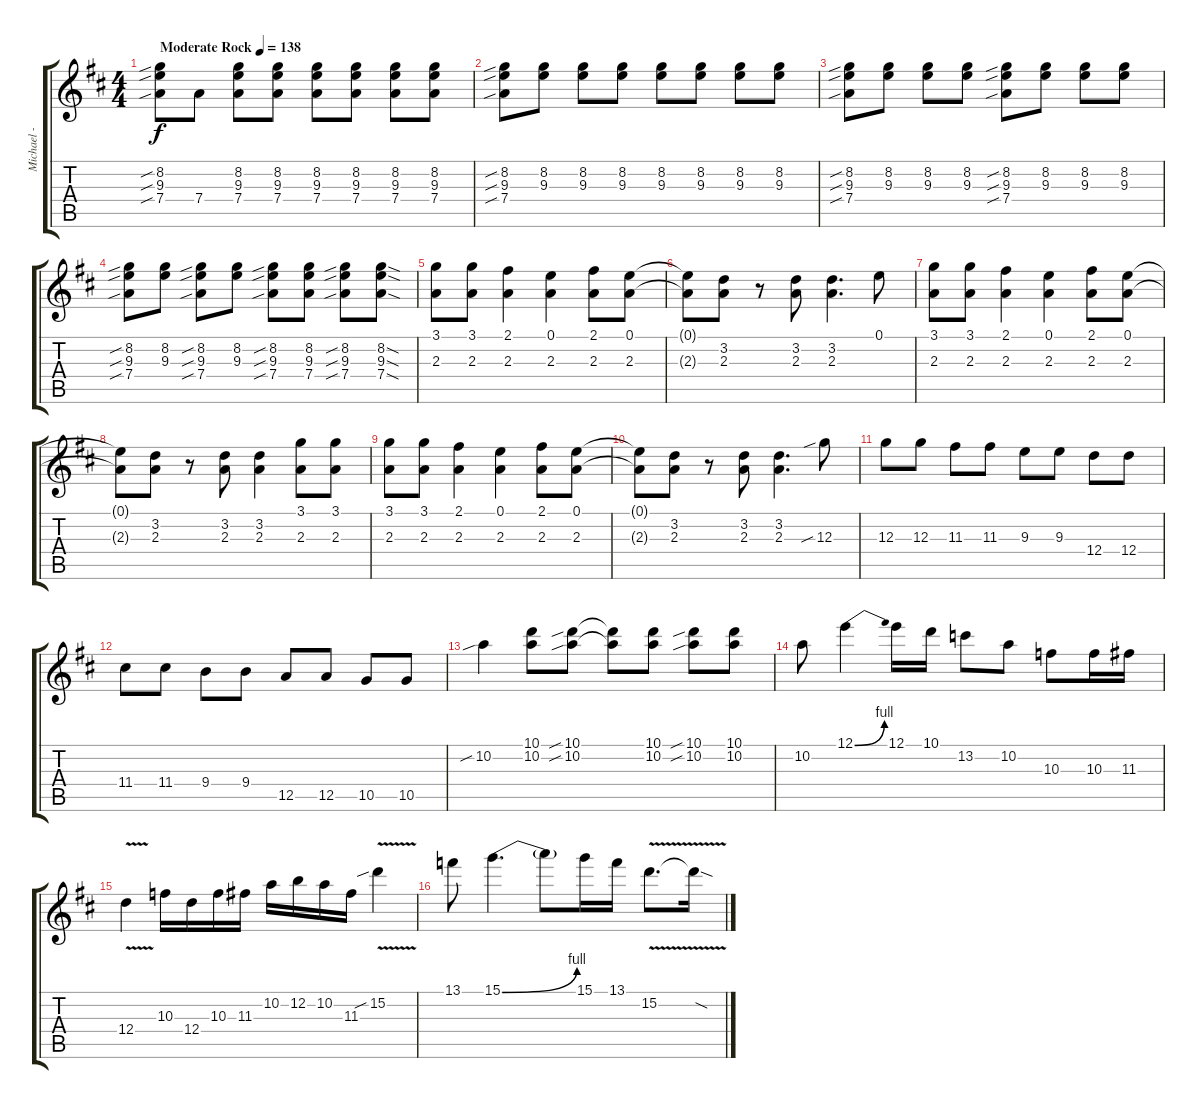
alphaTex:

\track ("Michael - 1" "Michael - ") {instrument overdrivenguitar}
\staff {score tabs}
\tuning (E4 B3 G3 D3 A2 E2) {hide}
\ts (4 4)
\tempo (138 "Moderate Rock")
\clef g2
\ks d
(8.2{sib} 9.3{sib} 7.4{sib}).8{dy f instrument overdrivenguitar} 7.4.8 (8.2 9.3 7.4).8 (8.2 9.3 7.4).8 (8.2 9.3 7.4).8 (8.2 9.3 7.4).8 (8.2 9.3 7.4).8 (8.2 9.3 7.4).8 |
(8.2{sib} 9.3{sib} 7.4{sib}).8 (8.2 9.3).8 (8.2 9.3).8 (8.2 9.3).8 (8.2 9.3).8 (8.2 9.3).8 (8.2 9.3).8 (8.2 9.3).8 |
(8.2{sib} 9.3{sib} 7.4{sib}).8 (8.2 9.3).8 (8.2 9.3).8 (8.2 9.3).8 (8.2{sib} 9.3{sib} 7.4{sib}).8 (8.2 9.3).8 (8.2 9.3).8 (8.2 9.3).8 |
(8.2{sib} 9.3{sib} 7.4{sib}).8 (8.2 9.3).8 (8.2{sib} 9.3{sib} 7.4{sib}).8 (8.2 9.3).8 (8.2{sib} 9.3{sib} 7.4{sib}).8 (8.2 9.3 7.4).8 (8.2{sib} 9.3{sib} 7.4{sib}).8 (8.2{sod} 9.3{sod} 7.4{sod}).8 |
(3.1 2.3).8 (3.1 2.3).8 (2.1 2.3).4 (0.1 2.3).4 (2.1 2.3).8 (0.1 2.3).8 |
(0.1{t} 2.3{t}).8 (3.2 2.3).8 r.8 (3.2 2.3).8 (3.2 2.3).4{d} 0.1.8 |
(3.1 2.3).8 (3.1 2.3).8 (2.1 2.3).4 (0.1 2.3).4 (2.1 2.3).8 (0.1 2.3).8 |
(0.1{t} 2.3{t}).8 (3.2 2.3).8 r.8 (3.2 2.3).8 (3.2 2.3).4 (3.1 2.3).8 (3.1 2.3).8 |
(3.1 2.3).8 (3.1 2.3).8 (2.1 2.3).4 (0.1 2.3).4 (2.1 2.3).8 (0.1 2.3).8 |
(0.1{t} 2.3{t}).8 (3.2 2.3).8 r.8 (3.2 2.3).8 (3.2 2.3).4{d} 12.3{sib}.8 |
12.3.8 12.3.8 11.3.8 11.3.8 9.3.8 9.3.8 12.4.8 12.4.8 |
11.4.8 11.4.8 9.4.8 9.4.8 12.5.8 12.5.8 10.5.8 10.5.8 |
10.2{sib}.4 (10.1 10.2).8 (10.1{sib} 10.2{sib}).8 (10.1{t} 10.2{t}).8 (10.1 10.2).8 (10.1{sib} 10.2{sib}).8 (10.1 10.2).8 |
10.2.8 12.1{be (bend 0 0 60 4)}.4 12.1.16 10.1.16 13.2.8 10.2.8 10.3.8 10.3.16 11.3.16 |
12.4{v}.4 10.3.16 12.4.16 10.3.16 11.3.16 10.2.16 12.2.16 10.2.16 11.3.16 15.2{v sib}.4 |
13.1.8 15.1{be (bend 0 0 60 4)}.4{d} 15.1{t}.8 15.1.16 13.1.16 15.2{v}.8{d} 15.2{sod t}.16
